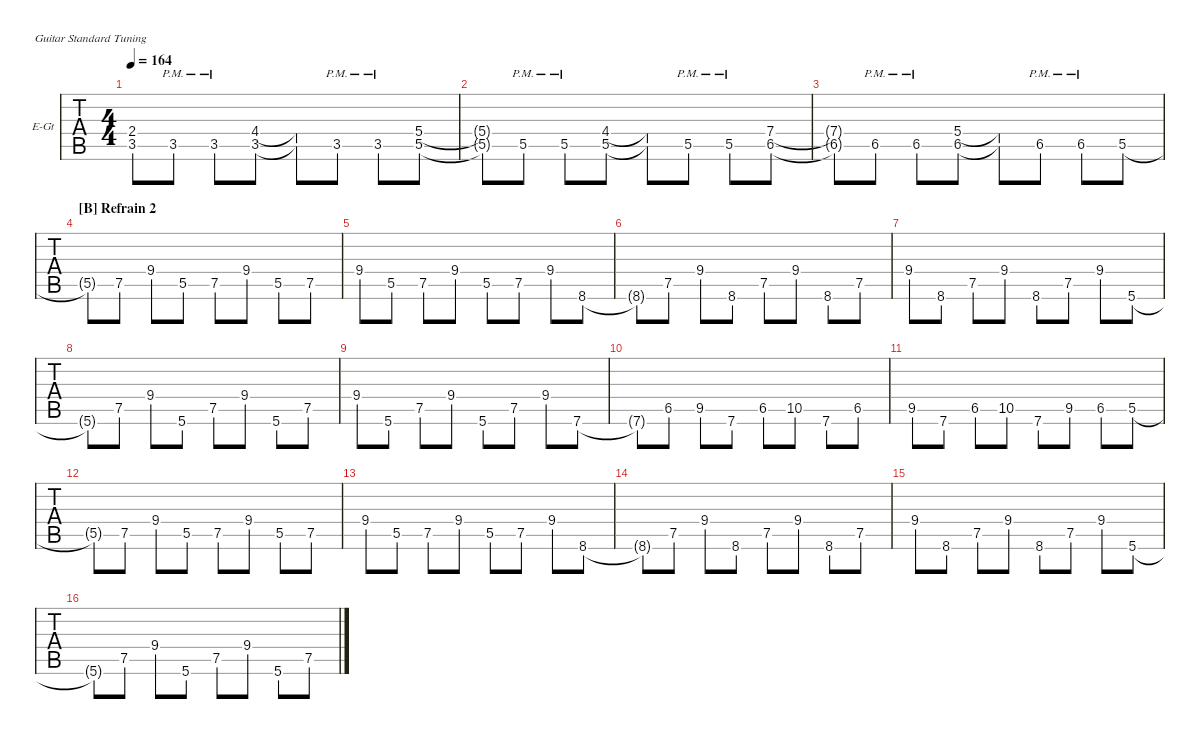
\defaultSystemsLayout 4
\hideDynamics
\bracketExtendMode groupsimilarinstruments
\firstSystemTrackNameOrientation horizontal
\otherSystemsTrackNameOrientation horizontal
\track ("Guitar I " "E-Gt") {multiBarRest instrument distortionguitar}
\staff {tabs}
\tuning (E4 B3 G3 D3 A2 E2)
\ts (4 4)
\tempo 164
\clef g2
\ks eminor
(2.4{t} 3.5{t}).8{dy ff} 3.5{pm}.8 3.5{pm}.8 (3.5 4.4).8 (4.4{t} 3.5{t}).8 3.5{pm}.8 3.5{pm}.8 (5.5 5.4).8 |
(5.4{t} 5.5{t}).8 5.5{pm}.8 5.5{pm}.8 (5.5 4.4).8 (4.4{t} 5.5{t}).8 5.5{pm}.8 5.5{pm}.8 (7.4 6.5).8 |
(6.5{t} 7.4{t}).8 6.5{pm}.8 6.5{pm}.8 (5.4 6.5).8 (6.5{t} 5.4{t}).8 6.5{pm}.8 6.5{pm}.8 5.5.8 |
\section ("B" "Refrain 2")
5.5{t}.8 7.5.8 9.4.8 5.5.8 7.5.8 9.4.8 5.5.8 7.5.8 |
9.4.8 5.5.8 7.5.8 9.4.8 5.5.8 7.5.8 9.4.8 8.6.8 |
8.6{t}.8 7.5.8 9.4.8 8.6.8 7.5.8 9.4.8 8.6.8 7.5.8 |
9.4.8 8.6.8 7.5.8 9.4.8 8.6.8 7.5.8 9.4.8 5.6.8 |
5.6{t}.8 7.5.8 9.4.8 5.6.8 7.5.8 9.4.8 5.6.8 7.5.8 |
9.4.8 5.6.8 7.5.8 9.4.8 5.6.8 7.5.8 9.4.8 7.6.8 |
7.6{t}.8 6.5.8 9.5.8 7.6.8 6.5.8 10.5.8 7.6.8 6.5.8 |
9.5.8 7.6.8 6.5.8 10.5.8 7.6.8 9.5.8 6.5.8 5.5.8 |
5.5{t}.8 7.5.8 9.4.8 5.5.8 7.5.8 9.4.8 5.5.8 7.5.8 |
9.4.8 5.5.8 7.5.8 9.4.8 5.5.8 7.5.8 9.4.8 8.6.8 |
8.6{t}.8 7.5.8 9.4.8 8.6.8 7.5.8 9.4.8 8.6.8 7.5.8 |
9.4.8 8.6.8 7.5.8 9.4.8 8.6.8 7.5.8 9.4.8 5.6.8 |
5.6{t}.8 7.5.8 9.4.8 5.6.8 7.5.8 9.4.8 5.6.8 7.5.8
